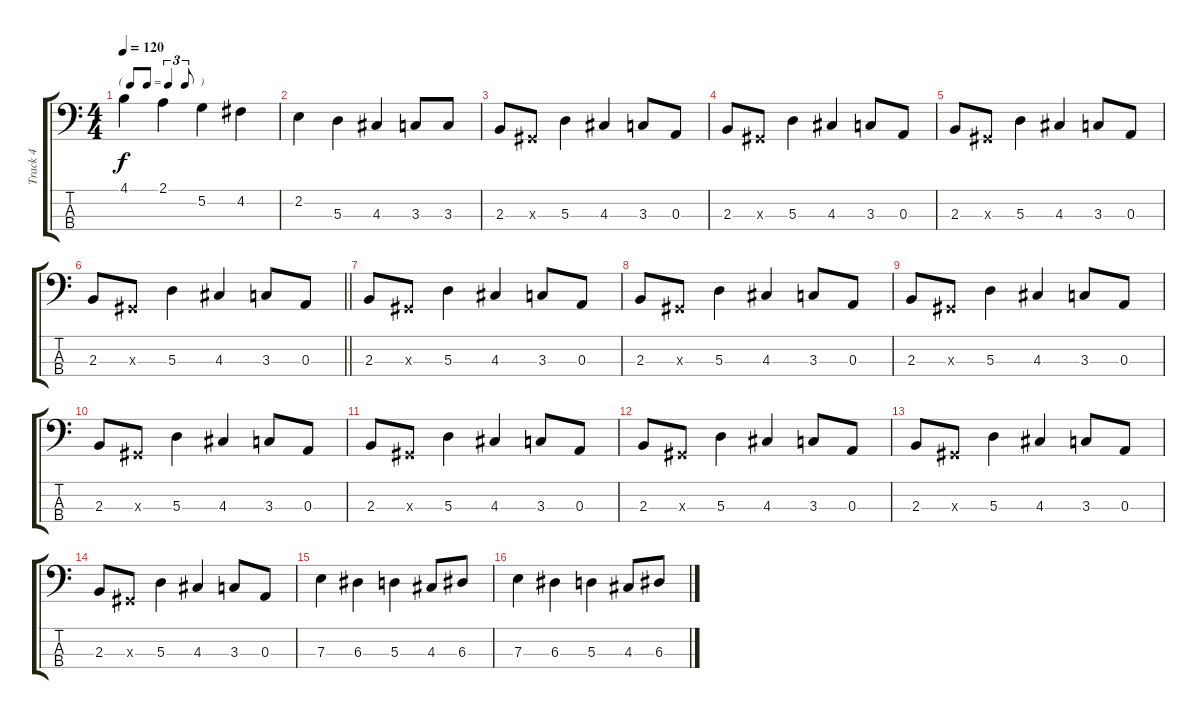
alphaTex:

\track ("Track 4" "Track 4") {instrument electricbassfinger}
\staff {score tabs}
\tuning (G2 D2 A1 E1) {hide}
\ts (4 4)
\tf triplet8th
\tempo 120
\clef f4
\ks c
4.1.4{dy f} 2.1.4 5.2.4 4.2.4 |
2.2.4 5.3.4 4.3.4 3.3.8 3.3.8 |
2.3.8 -1.3{x}.8 5.3.4 4.3.4 3.3.8 0.3.8 |
2.3.8 -1.3{x}.8 5.3.4 4.3.4 3.3.8 0.3.8 |
2.3.8 -1.3{x}.8 5.3.4 4.3.4 3.3.8 0.3.8 |
\barLineRight lightlight
2.3.8 -1.3{x}.8 5.3.4 4.3.4 3.3.8 0.3.8 |
2.3.8 -1.3{x}.8 5.3.4 4.3.4 3.3.8 0.3.8 |
2.3.8 -1.3{x}.8 5.3.4 4.3.4 3.3.8 0.3.8 |
2.3.8 -1.3{x}.8 5.3.4 4.3.4 3.3.8 0.3.8 |
2.3.8 -1.3{x}.8 5.3.4 4.3.4 3.3.8 0.3.8 |
2.3.8 -1.3{x}.8 5.3.4 4.3.4 3.3.8 0.3.8 |
2.3.8 -1.3{x}.8 5.3.4 4.3.4 3.3.8 0.3.8 |
2.3.8 -1.3{x}.8 5.3.4 4.3.4 3.3.8 0.3.8 |
2.3.8 -1.3{x}.8 5.3.4 4.3.4 3.3.8 0.3.8 |
7.3.4 6.3.4 5.3.4 4.3.8 6.3.8 |
7.3.4 6.3.4 5.3.4 4.3.8 6.3.8
